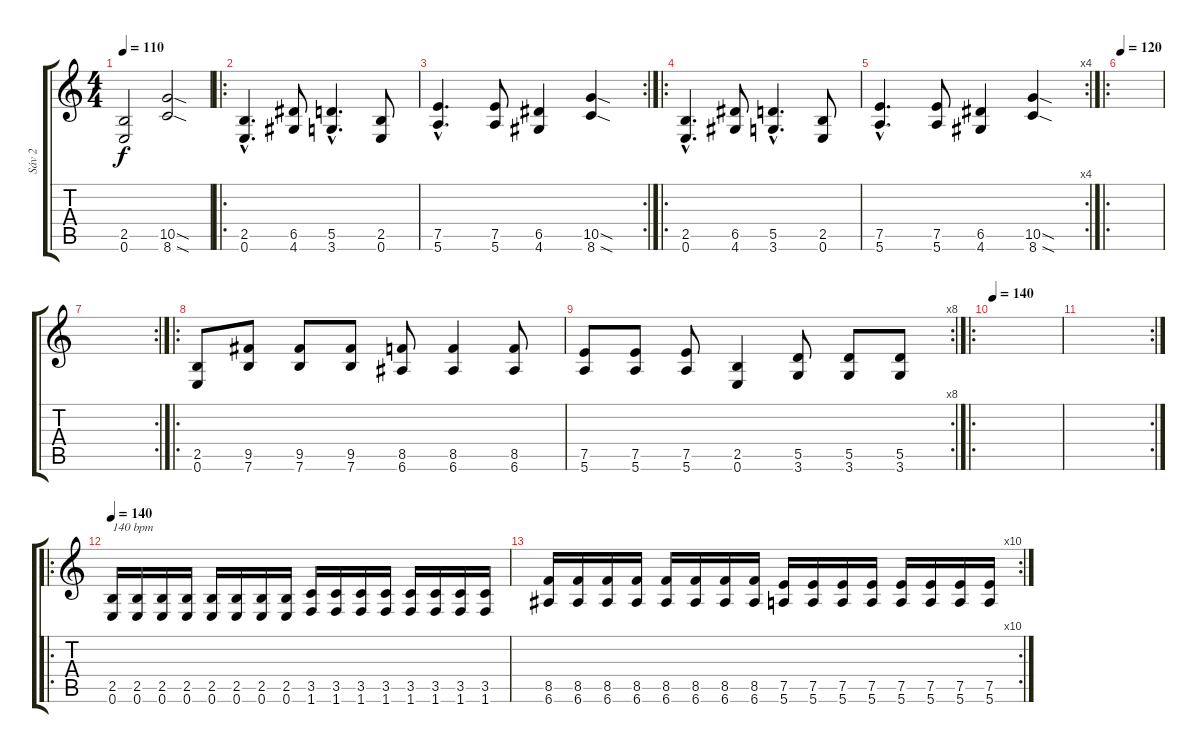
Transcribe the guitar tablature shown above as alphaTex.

\track ("Sáv 2" "Sáv 2") {instrument distortionguitar}
\staff {score tabs}
\tuning (E4 B3 G3 D3 A2 E2) {hide}
\ts (4 4)
\tempo 110
\clef g2
\ks c
(2.5{t} 0.6{t}).2{dy f} (10.5{sod} 8.6{sod}).2 |
\ro
(2.5{hac} 0.6{hac}).4{d} (6.5 4.6).8 (5.5{hac} 3.6{hac}).4{d} (2.5 0.6).8 |
\rc 2
(7.5{hac} 5.6{hac}).4{d} (7.5 5.6).8 (6.5 4.6).4 (10.5{sod} 8.6{sod}).4 |
\ro
(2.5{hac} 0.6{hac}).4{d} (6.5 4.6).8 (5.5{hac} 3.6{hac}).4{d} (2.5 0.6).8 |
\rc 4
(7.5{hac} 5.6{hac}).4{d} (7.5 5.6).8 (6.5 4.6).4 (10.5{sod} 8.6{sod}).4 |
\ro
\tempo 120
|
\rc 2
|
\ro
(2.5 0.6).8 (9.5 7.6).8 (9.5 7.6).8 (9.5 7.6).8 (8.5 6.6).8 (8.5 6.6).4 (8.5 6.6).8 |
\rc 8
(7.5 5.6).8 (7.5 5.6).8 (7.5 5.6).8 (2.5 0.6).4 (5.5 3.6).8 (5.5 3.6).8 (5.5 3.6).8 |
\ro
\tempo 140
|
\rc 2
|
\ro
\tempo 140
(2.5 0.6).16{txt "140 bpm"} (2.5 0.6).16 (2.5 0.6).16 (2.5 0.6).16 (2.5 0.6).16 (2.5 0.6).16 (2.5 0.6).16 (2.5 0.6).16 (3.5 1.6).16 (3.5 1.6).16 (3.5 1.6).16 (3.5 1.6).16 (3.5 1.6).16 (3.5 1.6).16 (3.5 1.6).16 (3.5 1.6).16 |
\rc 10
(8.5 6.6).16 (8.5 6.6).16 (8.5 6.6).16 (8.5 6.6).16 (8.5 6.6).16 (8.5 6.6).16 (8.5 6.6).16 (8.5 6.6).16 (7.5 5.6).16 (7.5 5.6).16 (7.5 5.6).16 (7.5 5.6).16 (7.5 5.6).16 (7.5 5.6).16 (7.5 5.6).16 (7.5 5.6).16
